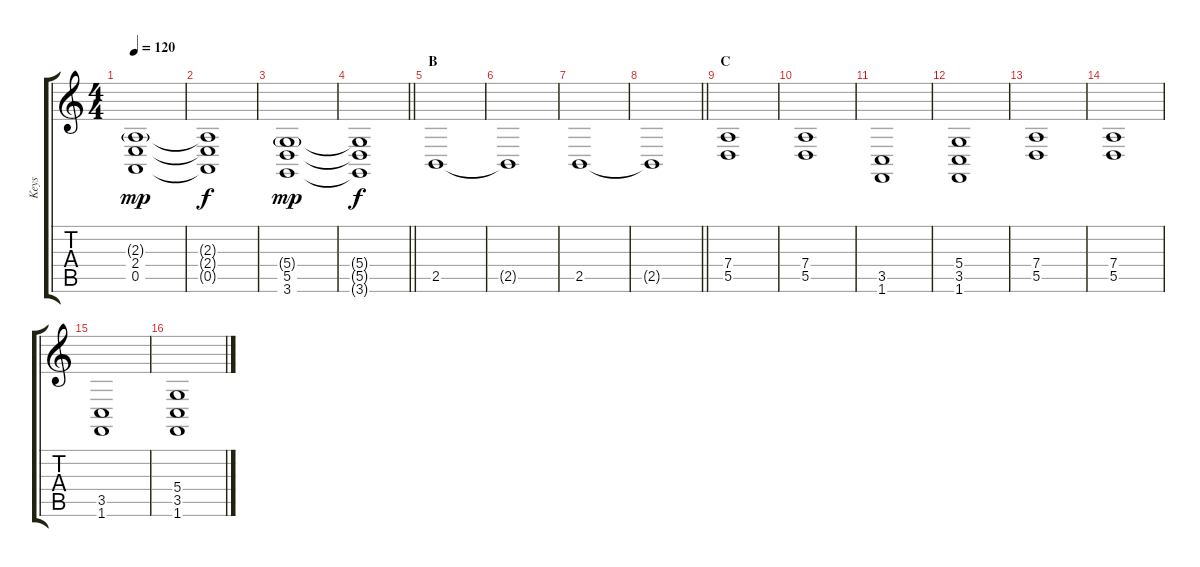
\track ("Keys" "Keys") {instrument choiraahs}
\staff {score tabs}
\tuning (E4 B3 G3 D3 A2 E2) {hide}
\ts (4 4)
\tempo 120
\clef g2
\ks c
(2.3{g} 2.4 0.5).1{dy mp} |
(2.3{t} 2.4{t} 0.5{t}).1{dy f} |
(5.4{g} 5.5 3.6).1{dy mp} |
\barLineRight lightlight
(5.4{t} 5.5{t} 3.6{t}).1{dy f} |
\section ("" "B")
2.5.1 |
2.5{t}.1 |
2.5.1 |
\barLineRight lightlight
2.5{t}.1 |
\section ("" "C")
(7.4 5.5).1 |
(7.4 5.5).1 |
(3.5 1.6).1 |
(5.4 3.5 1.6).1 |
(7.4 5.5).1 |
(7.4 5.5).1 |
(3.5 1.6).1 |
(5.4 3.5 1.6).1
